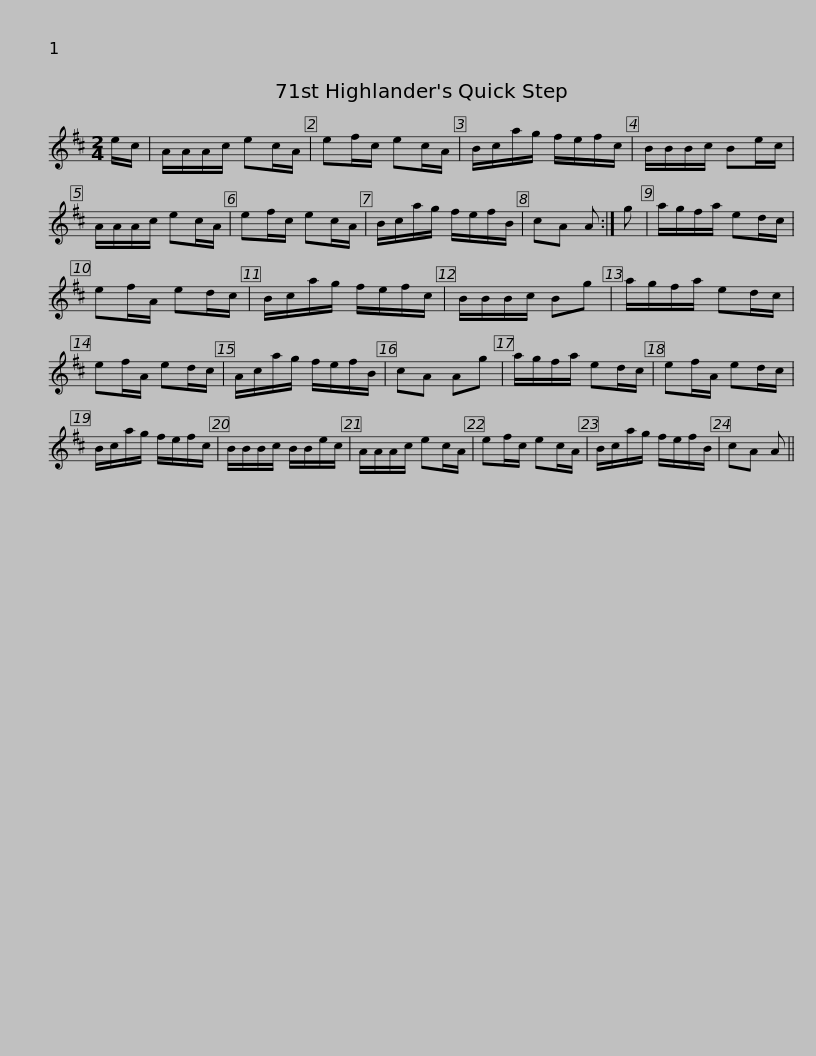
X:1
L:1/8
M:2/4
I:linebreak $
K:D
V:1 treble
V:1
 e/c/ | A/A/A/c/ ec/A/ | ef/c/ ec/A/ | B/c/a/g/ f/e/f/c/ | B/B/B/c/ Be/c/ | %5
 A/A/A/c/ ec/A/ | ef/c/ ec/A/ |$ B/c/a/g/ f/e/f/B/ | cA A :| g | %10
 a/g/f/a/ ed/c/ | ef/A/ ed/c/ | B/c/a/g/ f/e/f/c/ | B/B/B/c/ Bg |$ a/g/f/a/ ed/c/ | %15
 ef/A/ ed/c/ | A/c/a/g/ f/e/f/B/ | cA Ag | a/g/f/a/ ed/c/ | ef/A/ ed/c/ | %20
 B/c/a/g/ f/e/f/c/ |$ B/B/B/c/ B/B/e/c/ | A/A/A/c/ ec/A/ | ef/c/ ec/A/ | B/c/a/g/ f/e/f/B/ | %25
 cA A || %26
